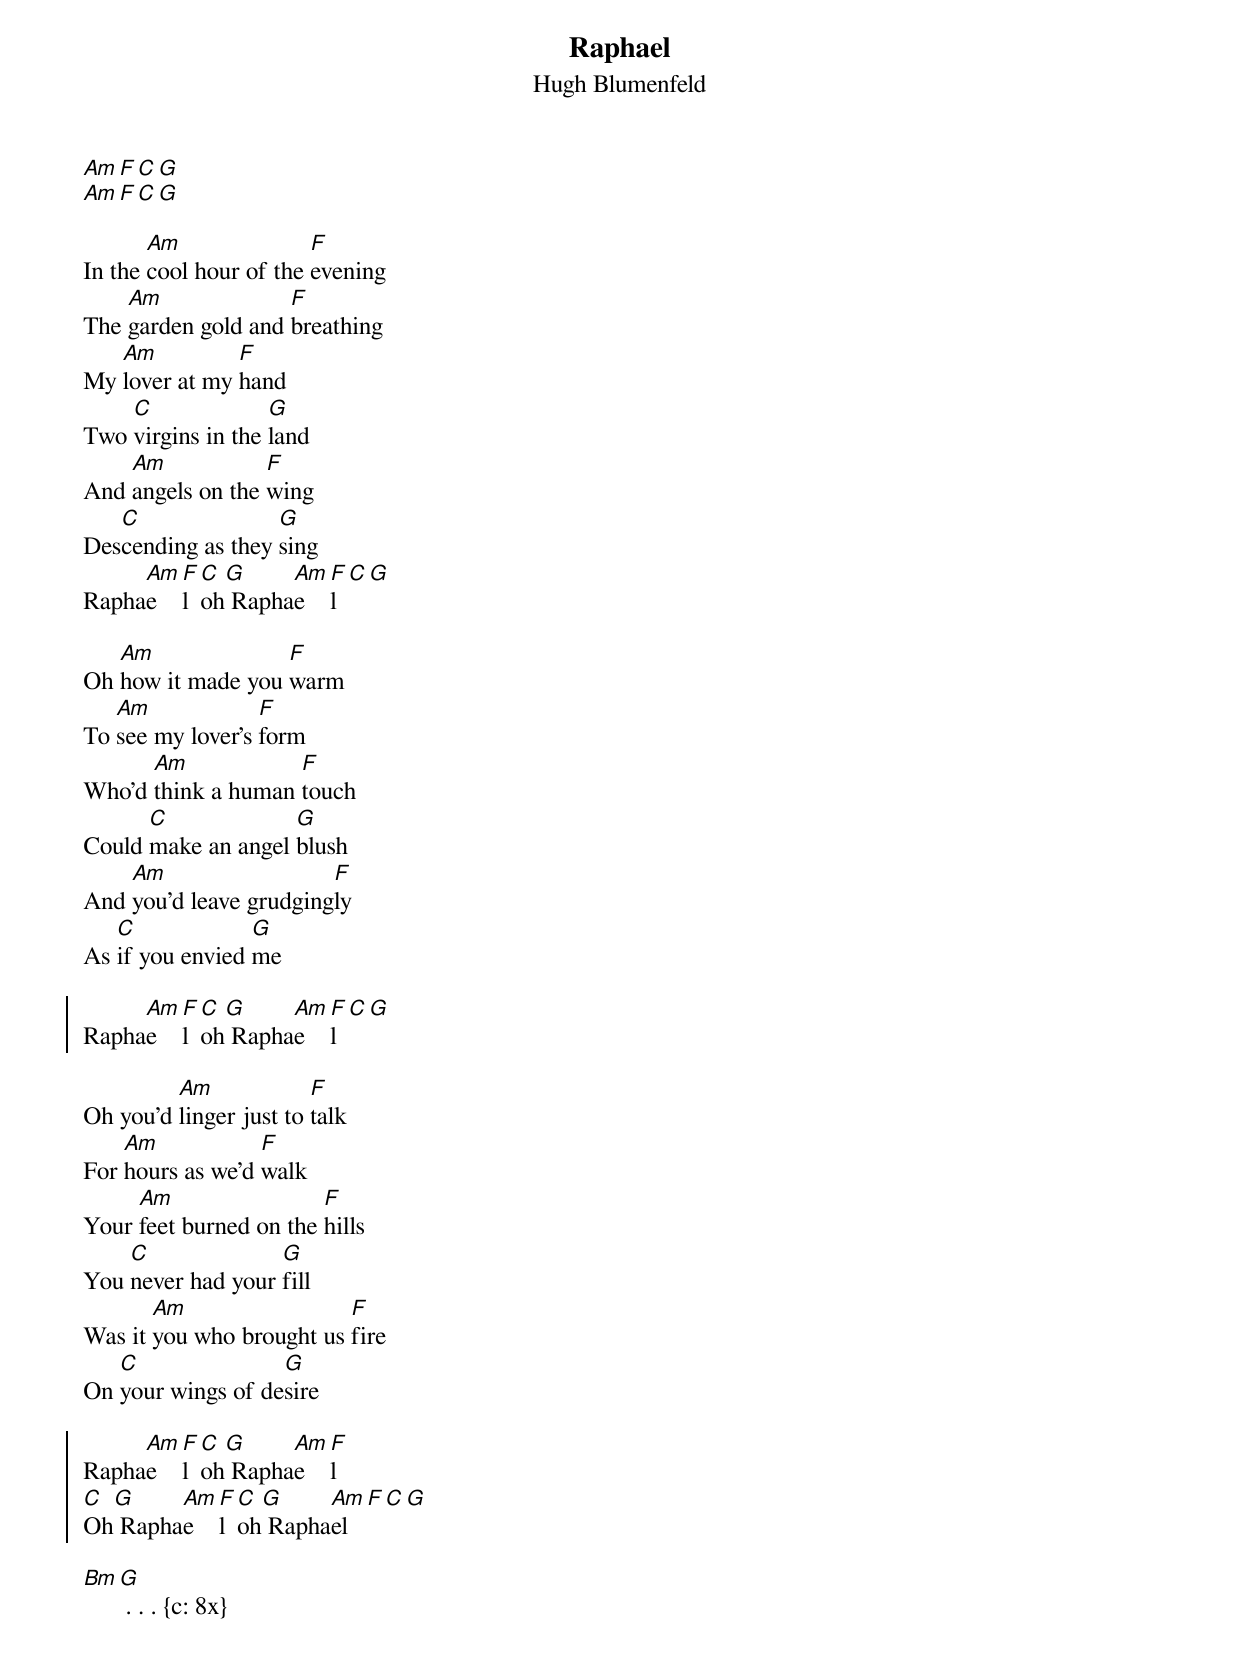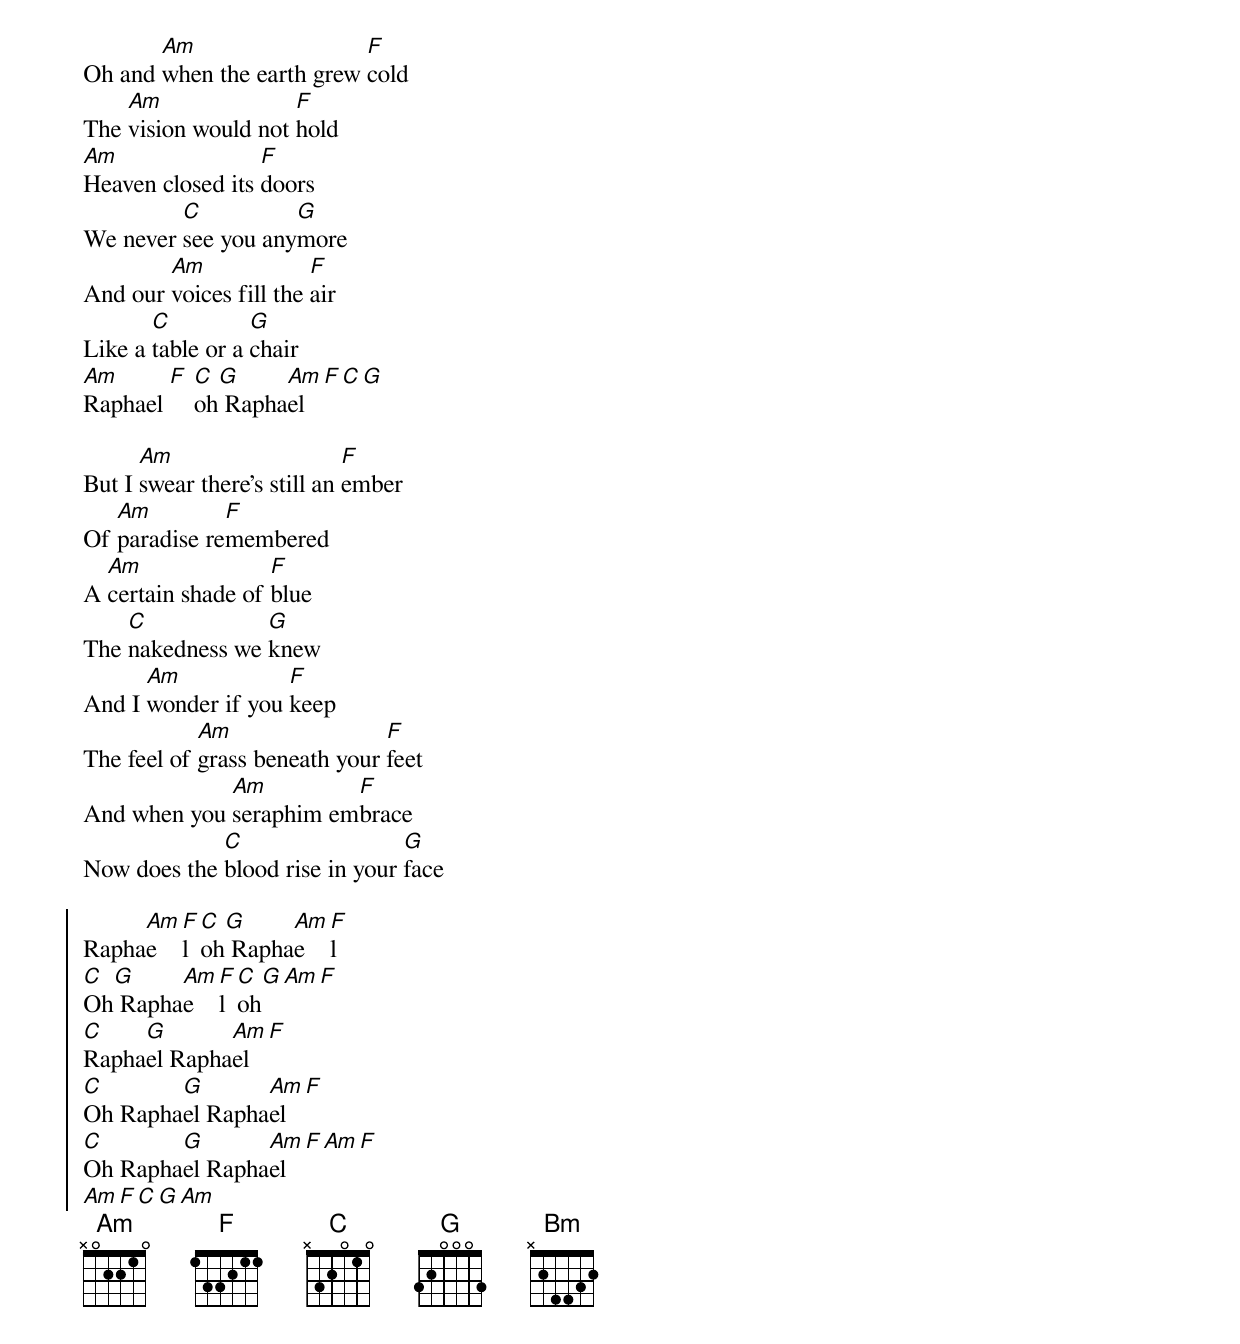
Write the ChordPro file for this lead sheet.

{t: Raphael}
{st: Hugh Blumenfeld}

[Am][F][C][G]
[Am][F][C][G]

In the [Am]cool hour of the [F]evening
The [Am]garden gold and [F]breathing
My [Am]lover at my [F]hand
Two [C]virgins in the [G]land
And [Am]angels on the [F]wing
Des[C]cending as they [G]sing
Rapha[Am]e[F]l [C]oh[G] Rapha[Am]e[F]l [C][G]

Oh [Am]how it made you [F]warm
To [Am]see my lover's [F]form
Who'd [Am]think a human [F]touch
Could [C]make an angel [G]blush
And [Am]you'd leave grudging[F]ly
As [C]if you envied [G]me

{soc}
Rapha[Am]e[F]l [C]oh[G] Rapha[Am]e[F]l [C][G]
{eoc}

Oh you'd [Am]linger just to [F]talk
For [Am]hours as we'd [F]walk
Your [Am]feet burned on the [F]hills
You [C]never had your [G]fill
Was it [Am]you who brought us [F]fire
On [C]your wings of de[G]sire

{soc}
Rapha[Am]e[F]l [C]oh[G] Rapha[Am]e[F]l
[C]Oh[G] Rapha[Am]e[F]l [C]oh[G] Rapha[Am]el [F][C][G]
{eoc}

[Bm][G] . . . {c: 8x}

Oh and [Am]when the earth grew [F]cold
The [Am]vision would not [F]hold
[Am]Heaven closed its [F]doors
We never [C]see you any[G]more
And our [Am]voices fill the [F]air
Like a [C]table or a [G]chair
[Am]Raphael [F] [C]oh[G] Rapha[Am]el [F][C][G]

But I [Am]swear there's still an [F]ember
Of [Am]paradise re[F]membered
A [Am]certain shade of [F]blue
The [C]nakedness we [G]knew
And I [Am]wonder if you [F]keep
The feel of [Am]grass beneath your [F]feet
And when you [Am]seraphim em[F]brace
Now does the [C]blood rise in your [G]face

{soc}
Rapha[Am]e[F]l [C]oh[G] Rapha[Am]e[F]l
[C]Oh[G] Rapha[Am]e[F]l [C]oh[G][Am][F]
[C]Rapha[G]el Rapha[Am]el [F]
[C]Oh Rapha[G]el Rapha[Am]el [F]
[C]Oh Rapha[G]el Rapha[Am]el [F][Am][F]
[Am][F][C][G][Am]
{eoc}
